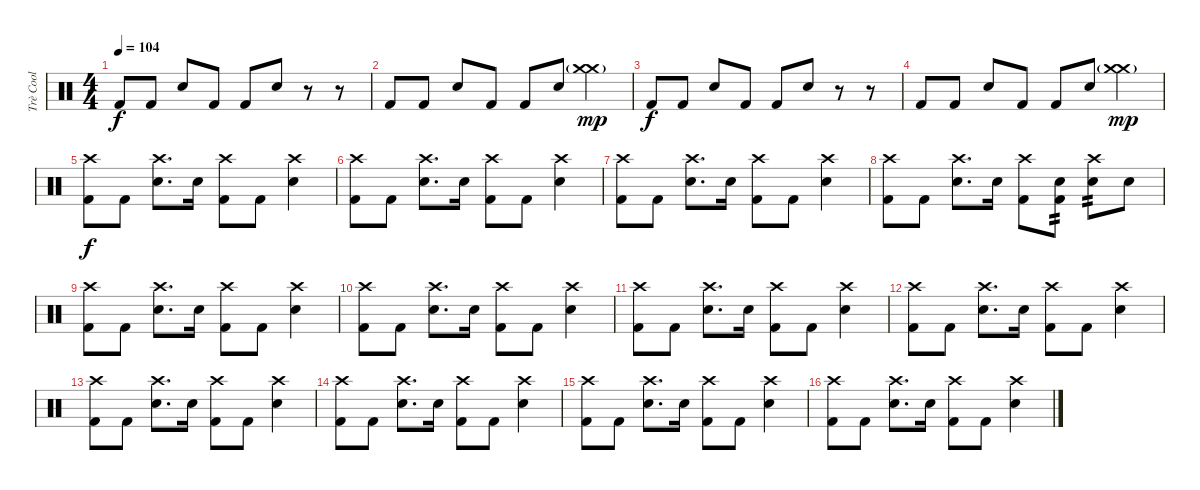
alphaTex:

\track ("Trè Cool" "Trè Cool") {instrument percussion}
\staff {score}
\articulation defaults
\ts (4 4)
\tempo 104
\clef neutral
\ks c "Kick (hit) 2".8{dy f} "Kick (hit) 2".8 "Snare (hit) 2".8 "Kick (hit) 2".8 "Kick (hit) 2".8 "Snare (hit) 2".8
r.8 r.8 |
"Kick (hit) 2".8 "Kick (hit) 2".8 "Snare (hit) 2".8 "Kick (hit) 2".8 "Kick (hit) 2".8 "Snare (hit) 2".8 ("Crash medium (hit)"{g} "Crash medium (hit)"{g}).4{dy mp} |
"Kick (hit) 2".8{dy f} "Kick (hit) 2".8 "Snare (hit) 2".8 "Kick (hit) 2".8 "Kick (hit) 2".8 "Snare (hit) 2".8 r.8 r.8 |
"Kick (hit) 2".8 "Kick (hit) 2".8 "Snare (hit) 2".8 "Kick (hit) 2".8 "Kick (hit) 2".8 "Snare (hit) 2".8 ("Crash medium (hit)"{g} "Crash medium (hit)"{g}).4{dy mp} |
("Crash high (hit)" "Kick (hit) 2").8{dy f} "Kick (hit) 2".8 ("Crash high (hit)" "Snare (hit) 2").8{d} "Snare (hit) 2".16 ("Crash high (hit)" "Kick (hit) 2").8 "Kick (hit) 2".8 ("Crash high (hit)" "Snare (hit) 2").4 |
("Crash high (hit)" "Kick (hit) 2").8 "Kick (hit) 2".8 ("Crash high (hit)" "Snare (hit) 2").8{d} "Snare (hit) 2".16 ("Crash high (hit)" "Kick (hit) 2").8 "Kick (hit) 2".8 ("Crash high (hit)" "Snare (hit) 2").4 |
("Crash high (hit)" "Kick (hit) 2").8 "Kick (hit) 2".8 ("Crash high (hit)" "Snare (hit) 2").8{d} "Snare (hit) 2".16 ("Crash high (hit)" "Kick (hit) 2").8 "Kick (hit) 2".8 ("Crash high (hit)" "Snare (hit) 2").4 |
("Crash high (hit)" "Kick (hit) 2").8 "Kick (hit) 2".8 ("Crash high (hit)" "Snare (hit) 2").8{d} "Snare (hit) 2".16 ("Crash high (hit)" "Kick (hit) 2").8 ("Snare (hit) 2" "Kick (hit) 2").8{tp 2} ("Crash high (hit)" "Snare (hit) 2").8{tp 2} "Snare (hit) 2".8 |
("Crash high (hit)" "Kick (hit) 2").8 "Kick (hit) 2".8 ("Crash high (hit)" "Snare (hit) 2").8{d} "Snare (hit) 2".16 ("Crash high (hit)" "Kick (hit) 2").8 "Kick (hit) 2".8 ("Crash high (hit)" "Snare (hit) 2").4 |
("Crash high (hit)" "Kick (hit) 2").8 "Kick (hit) 2".8 ("Crash high (hit)" "Snare (hit) 2").8{d} "Snare (hit) 2".16 ("Crash high (hit)" "Kick (hit) 2").8 "Kick (hit) 2".8 ("Crash high (hit)" "Snare (hit) 2").4 |
("Crash high (hit)" "Kick (hit) 2").8 "Kick (hit) 2".8 ("Crash high (hit)" "Snare (hit) 2").8{d} "Snare (hit) 2".16 ("Crash high (hit)" "Kick (hit) 2").8 "Kick (hit) 2".8 ("Crash high (hit)" "Snare (hit) 2").4 |
("Crash high (hit)" "Kick (hit) 2").8 "Kick (hit) 2".8 ("Crash high (hit)" "Snare (hit) 2").8{d} "Snare (hit) 2".16 ("Crash high (hit)" "Kick (hit) 2").8 "Kick (hit) 2".8 ("Crash high (hit)" "Snare (hit) 2").4 |
("Crash high (hit)" "Kick (hit) 2").8 "Kick (hit) 2".8 ("Crash high (hit)" "Snare (hit) 2").8{d} "Snare (hit) 2".16 ("Crash high (hit)" "Kick (hit) 2").8 "Kick (hit) 2".8 ("Crash high (hit)" "Snare (hit) 2").4 |
("Crash high (hit)" "Kick (hit) 2").8 "Kick (hit) 2".8 ("Crash high (hit)" "Snare (hit) 2").8{d} "Snare (hit) 2".16 ("Crash high (hit)" "Kick (hit) 2").8 "Kick (hit) 2".8 ("Crash high (hit)" "Snare (hit) 2").4 |
("Crash high (hit)" "Kick (hit) 2").8 "Kick (hit) 2".8 ("Crash high (hit)" "Snare (hit) 2").8{d} "Snare (hit) 2".16 ("Crash high (hit)" "Kick (hit) 2").8 "Kick (hit) 2".8 ("Crash high (hit)" "Snare (hit) 2").4 |
("Crash high (hit)" "Kick (hit) 2").8 "Kick (hit) 2".8 ("Crash high (hit)" "Snare (hit) 2").8{d} "Snare (hit) 2".16 ("Crash high (hit)" "Kick (hit) 2").8 "Kick (hit) 2".8 ("Crash high (hit)" "Snare (hit) 2").4
